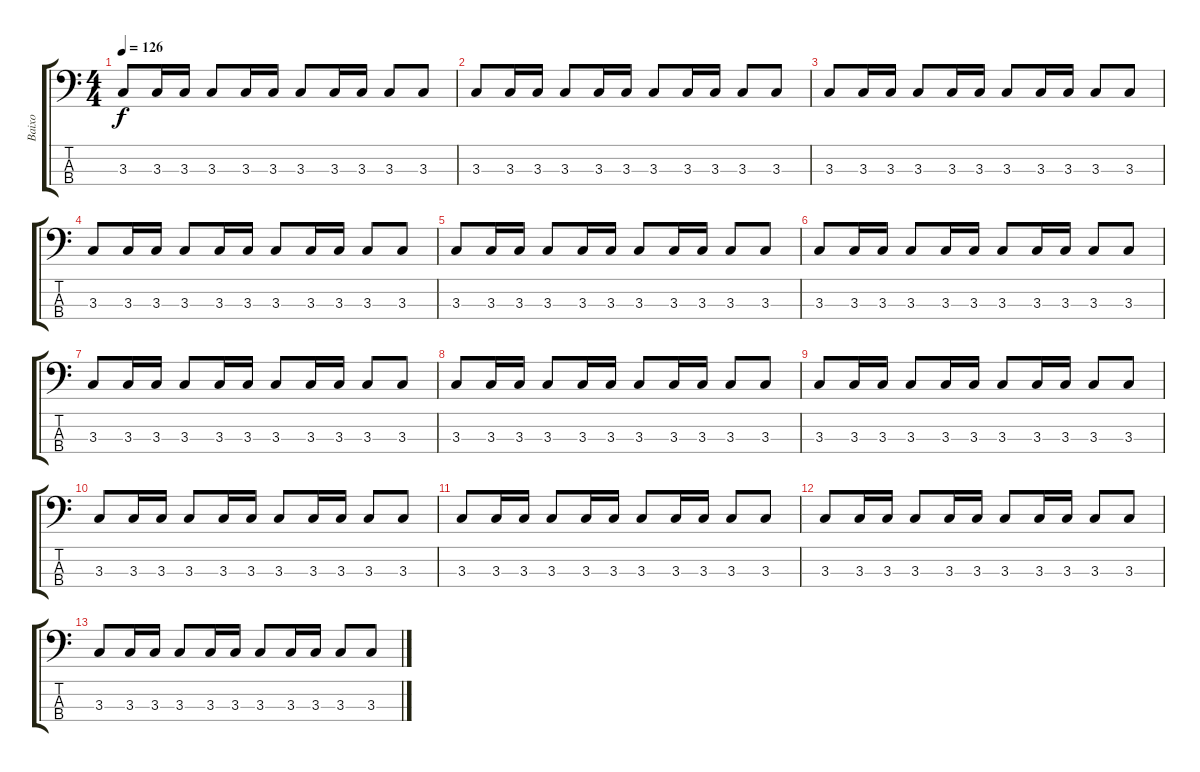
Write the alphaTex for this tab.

\track ("Baixo" "Baixo") {instrument electricbasspick}
\staff {score tabs}
\tuning (G2 D2 A1 E1) {hide}
\ts (4 4)
\tempo 126
\clef f4
\ks c
3.3.8{dy f} 3.3.16 3.3.16 3.3.8 3.3.16 3.3.16 3.3.8 3.3.16 3.3.16 3.3.8 3.3.8 |
3.3.8 3.3.16 3.3.16 3.3.8 3.3.16 3.3.16 3.3.8 3.3.16 3.3.16 3.3.8 3.3.8 |
3.3.8 3.3.16 3.3.16 3.3.8 3.3.16 3.3.16 3.3.8 3.3.16 3.3.16 3.3.8 3.3.8 |
3.3.8 3.3.16 3.3.16 3.3.8 3.3.16 3.3.16 3.3.8 3.3.16 3.3.16 3.3.8 3.3.8 |
3.3.8 3.3.16 3.3.16 3.3.8 3.3.16 3.3.16 3.3.8 3.3.16 3.3.16 3.3.8 3.3.8 |
3.3.8 3.3.16 3.3.16 3.3.8 3.3.16 3.3.16 3.3.8 3.3.16 3.3.16 3.3.8 3.3.8 |
3.3.8 3.3.16 3.3.16 3.3.8 3.3.16 3.3.16 3.3.8 3.3.16 3.3.16 3.3.8 3.3.8 |
3.3.8 3.3.16 3.3.16 3.3.8 3.3.16 3.3.16 3.3.8 3.3.16 3.3.16 3.3.8 3.3.8 |
3.3.8 3.3.16 3.3.16 3.3.8 3.3.16 3.3.16 3.3.8 3.3.16 3.3.16 3.3.8 3.3.8 |
3.3.8 3.3.16 3.3.16 3.3.8 3.3.16 3.3.16 3.3.8 3.3.16 3.3.16 3.3.8 3.3.8 |
3.3.8 3.3.16 3.3.16 3.3.8 3.3.16 3.3.16 3.3.8 3.3.16 3.3.16 3.3.8 3.3.8 |
3.3.8 3.3.16 3.3.16 3.3.8 3.3.16 3.3.16 3.3.8 3.3.16 3.3.16 3.3.8 3.3.8 |
3.3.8 3.3.16 3.3.16 3.3.8 3.3.16 3.3.16 3.3.8 3.3.16 3.3.16 3.3.8 3.3.8
